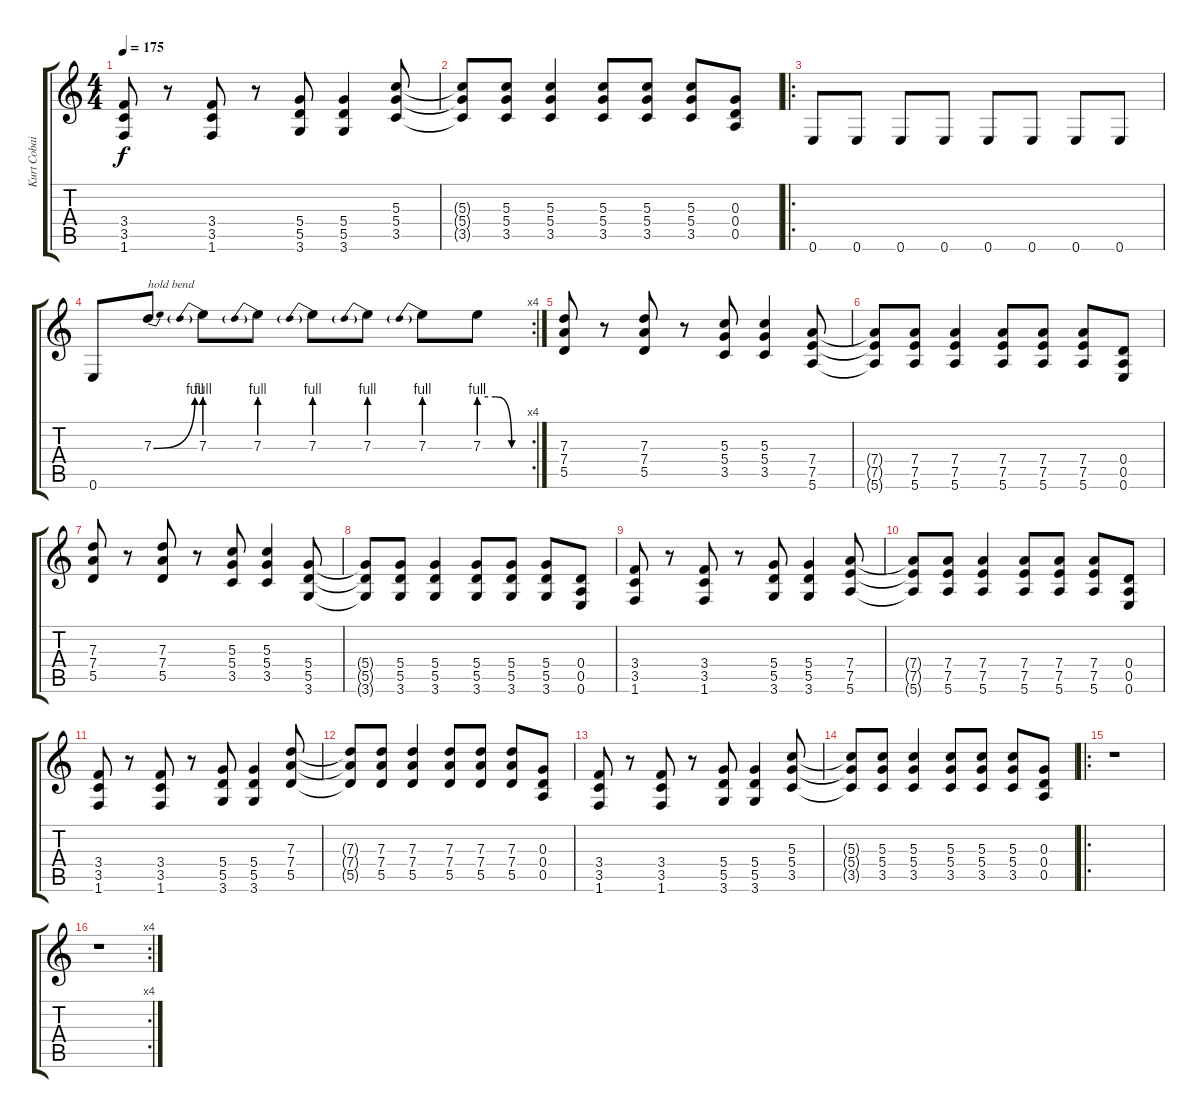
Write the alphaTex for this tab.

\track ("Kurt Cobain" "Kurt Cobai") {instrument distortionguitar}
\staff {score tabs}
\tuning (E4 B3 G3 D3 A2 E2) {hide}
\ts (4 4)
\tempo 175
\clef g2
\ks c
(3.4 3.5 1.6).8{dy f} r.8 (3.4 3.5 1.6).8 r.8 (5.4 5.5 3.6).8 (5.4 5.5 3.6).4 (5.3 5.4 3.5).8 |
(5.3{t} 5.4{t} 3.5{t}).8 (5.3 5.4 3.5).8 (5.3 5.4 3.5).4 (5.3 5.4 3.5).8 (5.3 5.4 3.5).8 (5.3 5.4 3.5).8 (0.3 0.4 0.5).8 |
\ro
0.6.8 0.6.8 0.6.8 0.6.8 0.6.8 0.6.8 0.6.8 0.6.8 |
\rc 4
0.6.8 7.3{be (bend 0 0 60 4)}.8{txt "hold bend"} 7.3{be (prebend 0 4 60 4)}.8 7.3{be (prebend 0 4 60 4)}.8 7.3{be (prebend 0 4 60 4)}.8 7.3{be (prebend 0 4 60 4)}.8 7.3{be (prebend 0 4 60 4)}.8 7.3{be (custom 0 4 20 4 40 0 60 0)}.8 |
(7.3 7.4 5.5).8 r.8 (7.3 7.4 5.5).8 r.8 (5.3 5.4 3.5).8 (5.3 5.4 3.5).4 (7.4 7.5 5.6).8 |
(7.4{t} 7.5{t} 5.6{t}).8 (7.4 7.5 5.6).8 (7.4 7.5 5.6).4 (7.4 7.5 5.6).8 (7.4 7.5 5.6).8 (7.4 7.5 5.6).8 (0.4 0.5 0.6).8 |
(7.3 7.4 5.5).8 r.8 (7.3 7.4 5.5).8 r.8 (5.3 5.4 3.5).8 (5.3 5.4 3.5).4 (5.4 5.5 3.6).8 |
(5.4{t} 5.5{t} 3.6{t}).8 (5.4 5.5 3.6).8 (5.4 5.5 3.6).4 (5.4 5.5 3.6).8 (5.4 5.5 3.6).8 (5.4 5.5 3.6).8 (0.4 0.5 0.6).8 |
(3.4 3.5 1.6).8 r.8 (3.4 3.5 1.6).8 r.8 (5.4 5.5 3.6).8 (5.4 5.5 3.6).4 (7.4 7.5 5.6).8 |
(7.4{t} 7.5{t} 5.6{t}).8 (7.4 7.5 5.6).8 (7.4 7.5 5.6).4 (7.4 7.5 5.6).8 (7.4 7.5 5.6).8 (7.4 7.5 5.6).8 (0.4 0.5 0.6).8 |
(3.4 3.5 1.6).8 r.8 (3.4 3.5 1.6).8 r.8 (5.4 5.5 3.6).8 (5.4 5.5 3.6).4 (7.3 7.4 5.5).8 |
(7.3{t} 7.4{t} 5.5{t}).8 (7.3 7.4 5.5).8 (7.3 7.4 5.5).4 (7.3 7.4 5.5).8 (7.3 7.4 5.5).8 (7.3 7.4 5.5).8 (0.3 0.4 0.5).8 |
(3.4 3.5 1.6).8 r.8 (3.4 3.5 1.6).8 r.8 (5.4 5.5 3.6).8 (5.4 5.5 3.6).4 (5.3 5.4 3.5).8 |
(5.3{t} 5.4{t} 3.5{t}).8 (5.3 5.4 3.5).8 (5.3 5.4 3.5).4 (5.3 5.4 3.5).8 (5.3 5.4 3.5).8 (5.3 5.4 3.5).8 (0.3 0.4 0.5).8 |
\ro
r.1 |
\rc 4
r.1
